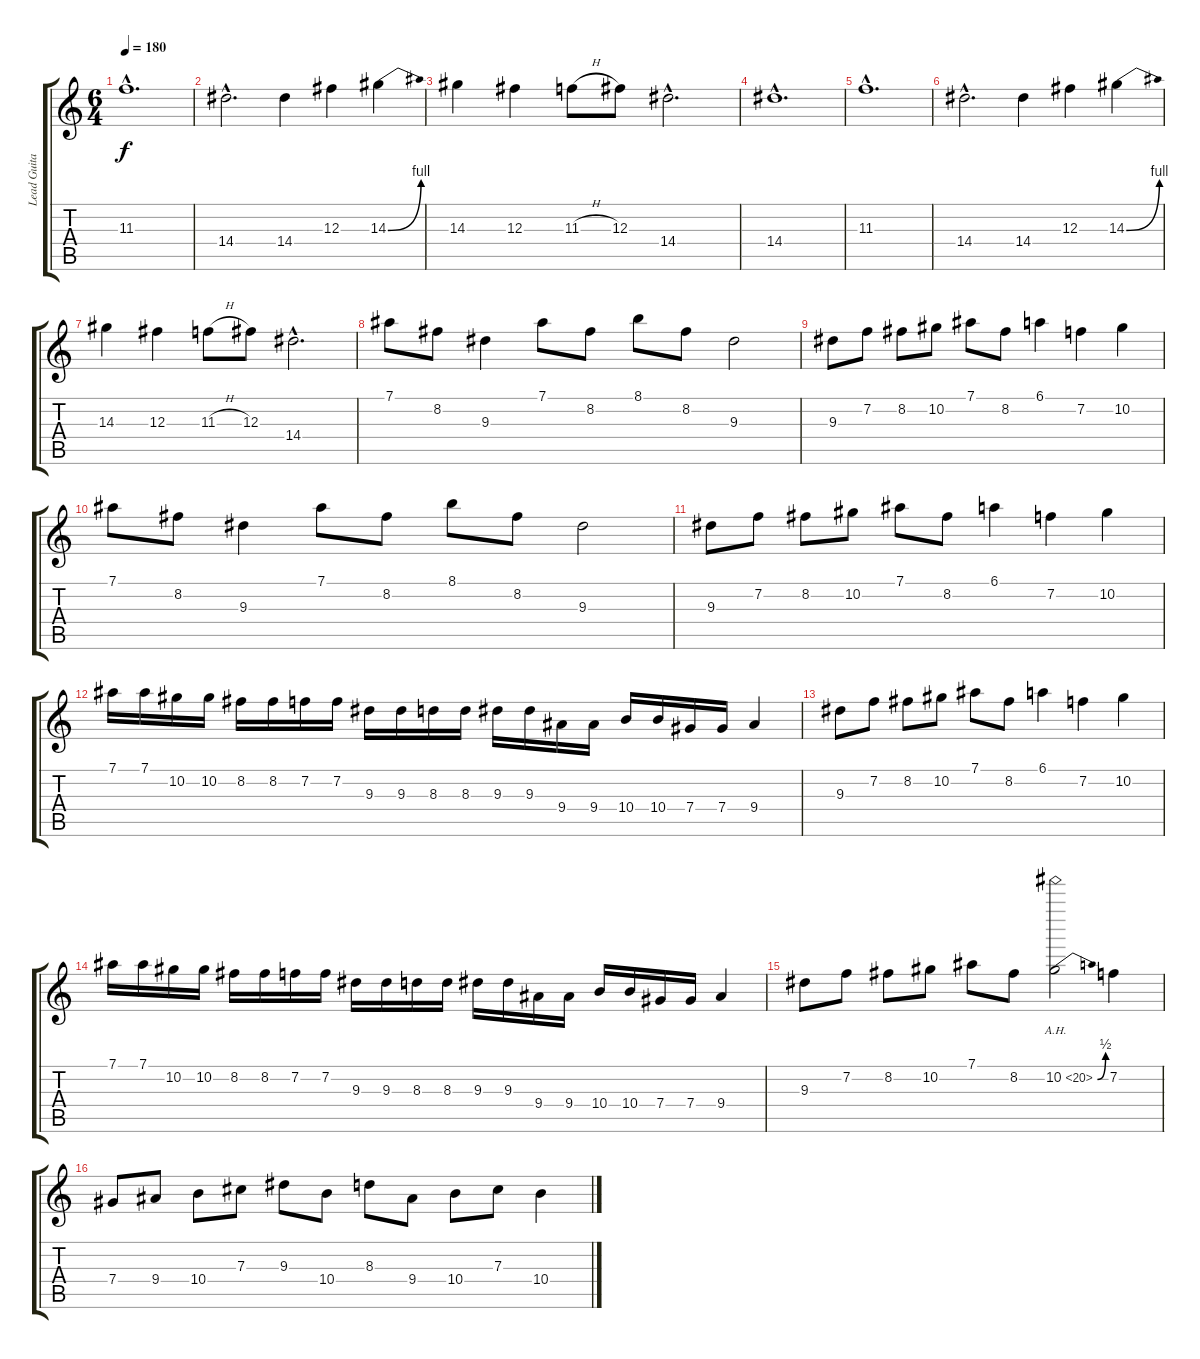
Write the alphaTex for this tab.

\track ("Lead Guitar" "Lead Guita") {instrument distortionguitar}
\staff {score tabs}
\tuning (Eb4 Bb3 Gb3 Db3 Ab2 Eb2) {hide}
\ts (6 4)
\tempo 180
\clef g2
\ks c
11.3{hac}.1{d dy f} |
14.4{hac}.2{d} 14.4.4 12.3.4 14.3{be (bend 0 0 60 4)}.4 |
14.3.4 12.3.4 11.3{h}.8 12.3.8 14.4{hac}.2{d} |
14.4{hac}.1{d} |
11.3{hac}.1{d} |
14.4{hac}.2{d} 14.4.4 12.3.4 14.3{be (bend 0 0 60 4)}.4 |
14.3.4 12.3.4 11.3{h}.8 12.3.8 14.4{hac}.2{d} |
7.1.8 8.2.8 9.3.4 7.1.8 8.2.8 8.1.8 8.2.8 9.3.2 |
9.3.8 7.2.8 8.2.8 10.2.8 7.1.8 8.2.8 6.1.4 7.2.4 10.2.4 |
7.1.8 8.2.8 9.3.4 7.1.8 8.2.8 8.1.8 8.2.8 9.3.2 |
9.3.8 7.2.8 8.2.8 10.2.8 7.1.8 8.2.8 6.1.4 7.2.4 10.2.4 |
7.1.16 7.1.16 10.2.16 10.2.16 8.2.16 8.2.16 7.2.16 7.2.16 9.3.16 9.3.16 8.3.16 8.3.16 9.3.16 9.3.16 9.4.16 9.4.16 10.4.16 10.4.16 7.4.16 7.4.16 9.4.4 |
9.3.8 7.2.8 8.2.8 10.2.8 7.1.8 8.2.8 6.1.4 7.2.4 10.2.4 |
7.1.16 7.1.16 10.2.16 10.2.16 8.2.16 8.2.16 7.2.16 7.2.16 9.3.16 9.3.16 8.3.16 8.3.16 9.3.16 9.3.16 9.4.16 9.4.16 10.4.16 10.4.16 7.4.16 7.4.16 9.4.4 |
9.3.8 7.2.8 8.2.8 10.2.8 7.1.8 8.2.8 10.2{be (bend 0 0 60 2) ah 10}.2 7.2.4 |
7.4.8 9.4.8 10.4.8 7.3.8 9.3.8 10.4.8 8.3.8 9.4.8 10.4.8 7.3.8 10.4.4
